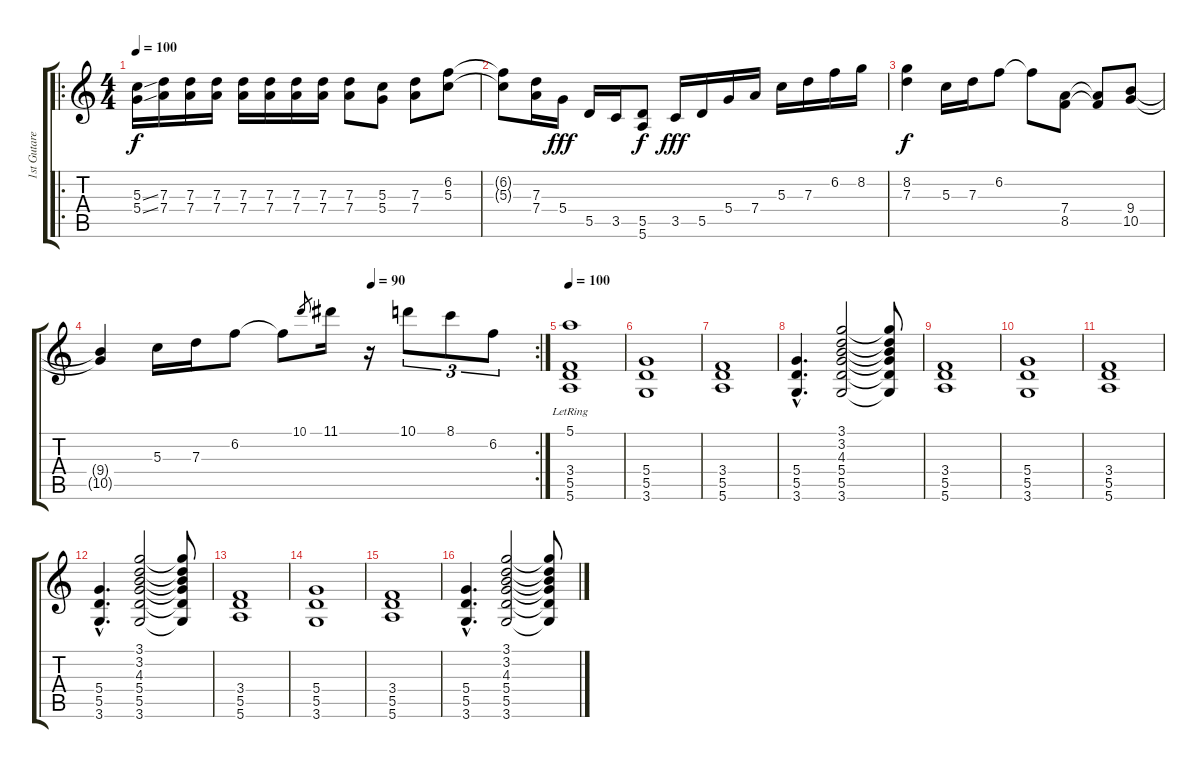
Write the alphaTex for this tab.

\track ("1st Gutare" "1st Gutare") {instrument acousticguitarsteel}
\staff {score tabs}
\tuning (E4 B3 G3 D3 A2 E2) {hide}
\ro
\ts (4 4)
\tempo 100
\clef g2
\ks c
(5.3{ss} 5.4{ss}).16{dy f balance 11 instrument distortionguitar} (7.3 7.4).16 (7.3 7.4).16 (7.3 7.4).16 (7.3 7.4).16 (7.3 7.4).16 (7.3 7.4).16 (7.3 7.4).16 (7.3 7.4).8 (5.3 5.4).8 (7.3 7.4).8 (6.2 5.3).8 |
(6.2{t} 5.3{t}).8 (7.3 7.4).16 5.4.16{dy fff} 5.5.16 3.5.16 (5.5 5.6).8{dy f} 3.5.16{dy fff} 5.5.16 5.4.16 7.4.16 5.3.16 7.3.16 6.2.16 8.2.16 |
(8.2 7.3).4{dy f} 5.3.16 7.3.16 6.2.8 6.2{t}.8 (7.4 8.5).8 (7.4{t} 8.5{t}).8 (9.4 10.5).8 |
\rc 2
\tempo (90 0.625)
(9.4{t} 10.5{t}).4 5.3.16 7.3.16 6.2.8 6.2{t}.8 10.1.8{gr} 11.1.16 r.16 10.1.8{tu (3 2)} 8.1.8{tu (3 2)} 6.2.8{tu (3 2)} |
\tempo 100
(5.1{lr} 3.4 5.5 5.6).1{balance 8 instrument acousticguitarsteel} |
(5.4 5.5 3.6).1 |
(3.4 5.5 5.6).1 |
(5.4{hac} 5.5{hac} 3.6{hac}).4{d} (3.1 3.2 4.3 5.4 5.5 3.6).2 (3.1{t} 3.2{t} 4.3{t} 5.4{t} 5.5{t} 3.6{t}).8 |
(3.4 5.5 5.6).1 |
(5.4 5.5 3.6).1 |
(3.4 5.5 5.6).1 |
(5.4{hac} 5.5{hac} 3.6{hac}).4{d} (3.1 3.2 4.3 5.4 5.5 3.6).2 (3.1{t} 3.2{t} 4.3{t} 5.4{t} 5.5{t} 3.6{t}).8 |
(3.4 5.5 5.6).1 |
(5.4 5.5 3.6).1 |
(3.4 5.5 5.6).1 |
(5.4{hac} 5.5{hac} 3.6{hac}).4{d} (3.1 3.2 4.3 5.4 5.5 3.6).2 (3.1{t} 3.2{t} 4.3{t} 5.4{t} 5.5{t} 3.6{t}).8
